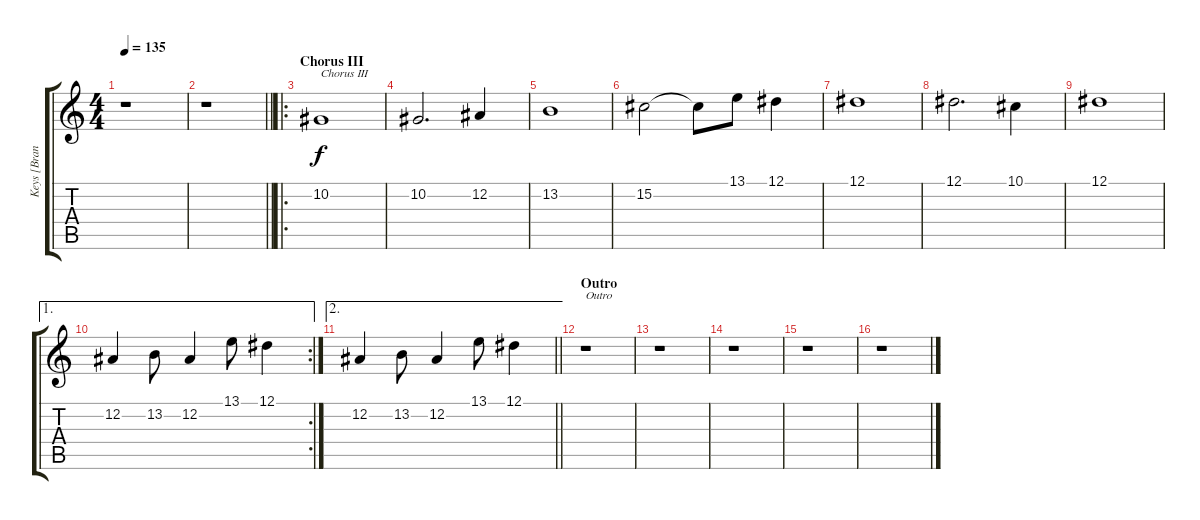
\track ("Keys [Brandstrom]" "Keys [Bran") {instrument pad3polysynth}
\staff {score tabs}
\tuning (Eb4 Bb3 Gb3 Db3 Ab2 Eb2) {hide}
\ts (4 4)
\tempo 135
\clef g2
\ks c
r.1{dy f} |
\barLineRight lightlight
r.1 |
\ro
\section ("" "Chorus III")
10.2.1{txt "Chorus III" instrument stringensemble1} |
10.2.2{d} 12.2.4 |
13.2.1 |
15.2.2 15.2{t}.8 13.1.8 12.1.4 |
12.1.1 |
12.1.2{d} 10.1.4 |
12.1.1 |
\ae 1
\rc 2
12.2.4 13.2.8 12.2.4 13.1.8 12.1.4 |
\ae 2
\barLineRight lightlight
12.2.4 13.2.8 12.2.4 13.1.8 12.1.4 |
\section ("" "Outro")
r.1{txt "Outro"} |
r.1 |
r.1 |
r.1 |
r.1
